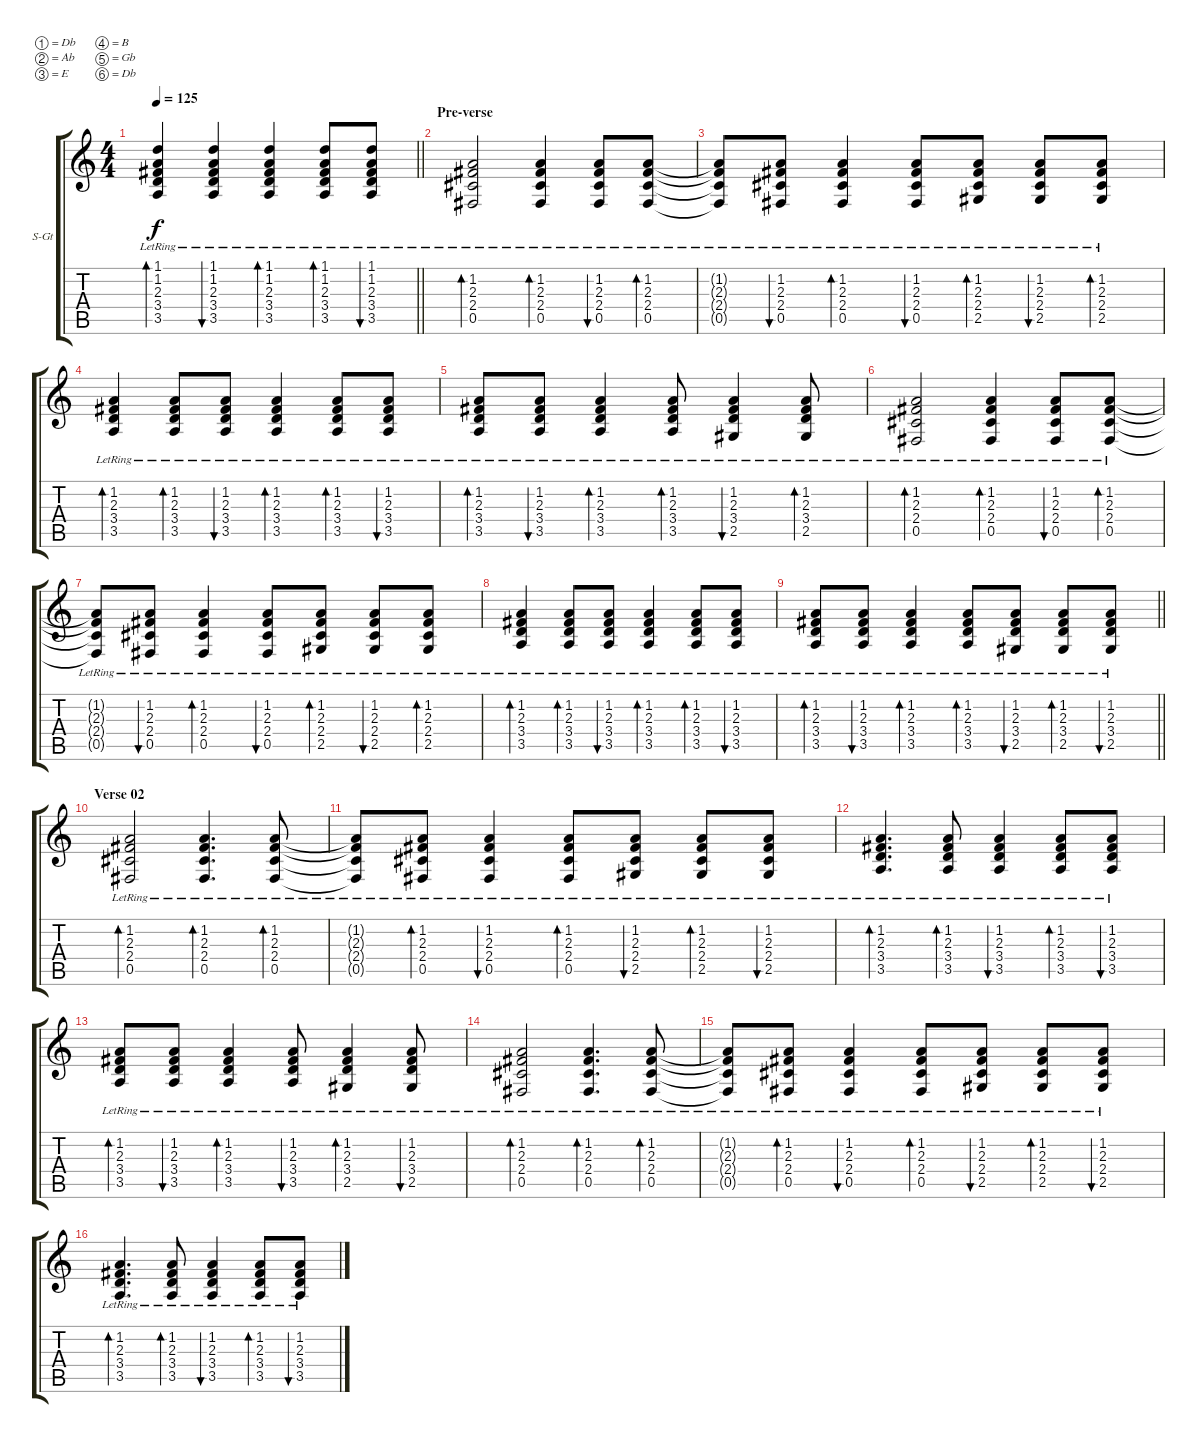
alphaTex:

\bracketExtendMode groupsimilarinstruments
\firstSystemTrackNameOrientation horizontal
\otherSystemsTrackNameOrientation horizontal
\track ("Acoustic 02" "S-Gt") {instrument acousticguitarsteel}
\staff {score tabs}
\tuning (Db4 Ab3 E3 B2 Gb2 Db2)
\ts (4 4)
\tempo 125
\clef g2
\scale
0.333333
\barLineRight lightlight
\ks c
(1.1{lr} 1.2{lr} 2.3{lr} 3.4{lr} 3.5{lr}).4{bd 30 dy f} (1.1{lr} 1.2{lr} 2.3{lr} 3.4{lr} 3.5{lr}).4{bu 30} (1.1{lr} 1.2{lr} 2.3{lr} 3.4{lr} 3.5{lr}).4{bd 30} (1.1{lr} 1.2{lr} 2.3{lr} 3.4{lr} 3.5{lr}).8{bd 30} (1.1{lr} 1.2{lr} 2.3{lr} 3.4{lr} 3.5{lr}).8{bu 30} |
\section ("" "Pre-verse")
\scale
0.333333 (1.2{lr} 2.3{lr} 2.4{lr} 0.5{lr}).2{bd 30} (1.2{lr} 2.3{lr} 2.4{lr} 0.5{lr}).4{bd 30} (1.2{lr} 2.3{lr} 2.4{lr} 0.5{lr}).8{bu 30} (1.2{lr} 2.3{lr} 2.4{lr} 0.5{lr}).8{bd 30} |
\scale
0.333333 (1.2{lr t} 2.3{lr t} 2.4{lr t} 0.5{lr t}).8 (1.2{lr} 2.3{lr} 2.4{lr} 0.5{lr}).8{bu 30} (1.2{lr} 2.3{lr} 2.4{lr} 0.5{lr}).4{bd 30} (1.2{lr} 2.3{lr} 2.4{lr} 0.5{lr}).8{bu 30} (1.2{lr} 2.3{lr} 2.4{lr} 2.5{lr}).8{bd 30} (1.2{lr} 2.3{lr} 2.4{lr} 2.5{lr}).8{bu 30} (1.2{lr} 2.3{lr} 2.4{lr} 2.5{lr}).8{bd 30} |
\scale
0.333333 (1.2{lr} 2.3{lr} 3.4{lr} 3.5{lr}).4{bd 30} (1.2{lr} 2.3{lr} 3.4{lr} 3.5{lr}).8{bd 30} (1.2{lr} 2.3{lr} 3.4{lr} 3.5{lr}).8{bu 30} (1.2{lr} 2.3{lr} 3.4{lr} 3.5{lr}).4{bd 30} (1.2{lr} 2.3{lr} 3.4{lr} 3.5{lr}).8{bd 30} (1.2{lr} 2.3{lr} 3.4{lr} 3.5{lr}).8{bu 30} |
\scale
0.333333 (1.2{lr} 2.3{lr} 3.4{lr} 3.5{lr}).8{bd 30} (1.2{lr} 2.3{lr} 3.4{lr} 3.5{lr}).8{bu 30} (1.2{lr} 2.3{lr} 3.4{lr} 3.5{lr}).4{bd 30} (1.2{lr} 2.3{lr} 3.4{lr} 3.5{lr}).8{bd 30} (1.2{lr} 2.3{lr} 3.4{lr} 2.5{lr}).4{bu 30} (1.2{lr} 2.3{lr} 3.4{lr} 2.5{lr}).8{bd 30} |
\scale
0.333333 (1.2{lr} 2.3{lr} 2.4{lr} 0.5{lr}).2{bd 30} (1.2{lr} 2.3{lr} 2.4{lr} 0.5{lr}).4{bd 30} (1.2{lr} 2.3{lr} 2.4{lr} 0.5{lr}).8{bu 30} (1.2{lr} 2.3{lr} 2.4{lr} 0.5{lr}).8{bd 30} |
\scale
0.333333 (1.2{lr t} 2.3{lr t} 2.4{lr t} 0.5{lr t}).8 (1.2{lr} 2.3{lr} 2.4{lr} 0.5{lr}).8{bu 30} (1.2{lr} 2.3{lr} 2.4{lr} 0.5{lr}).4{bd 30} (1.2{lr} 2.3{lr} 2.4{lr} 0.5{lr}).8{bu 30} (1.2{lr} 2.3{lr} 2.4{lr} 2.5{lr}).8{bd 30} (1.2{lr} 2.3{lr} 2.4{lr} 2.5{lr}).8{bu 30} (1.2{lr} 2.3{lr} 2.4{lr} 2.5{lr}).8{bd 30} |
\scale
0.333333 (1.2{lr} 2.3{lr} 3.4{lr} 3.5{lr}).4{bd 30} (1.2{lr} 2.3{lr} 3.4{lr} 3.5{lr}).8{bd 30} (1.2{lr} 2.3{lr} 3.4{lr} 3.5{lr}).8{bu 30} (1.2{lr} 2.3{lr} 3.4{lr} 3.5{lr}).4{bd 30} (1.2{lr} 2.3{lr} 3.4{lr} 3.5{lr}).8{bd 30} (1.2{lr} 2.3{lr} 3.4{lr} 3.5{lr}).8{bu 30} |
\scale
0.333333
\barLineRight lightlight
(1.2{lr} 2.3{lr} 3.4{lr} 3.5{lr}).8{bd 30} (1.2{lr} 2.3{lr} 3.4{lr} 3.5{lr}).8{bu 30} (1.2{lr} 2.3{lr} 3.4{lr} 3.5{lr}).4{bd 30} (1.2{lr} 2.3{lr} 3.4{lr} 3.5{lr}).8{bd 30} (1.2{lr} 2.3{lr} 3.4{lr} 2.5{lr}).8{bu 30} (1.2{lr} 2.3{lr} 3.4{lr} 2.5{lr}).8{bd 30} (1.2{lr} 2.3{lr} 3.4{lr} 2.5{lr}).8{bu 30} |
\section ("" "Verse 02")
\scale
0.333333 (1.2{lr} 2.3{lr} 2.4{lr} 0.5{lr}).2{bd 30} (1.2{lr} 2.3{lr} 2.4{lr} 0.5{lr}).4{d bd 30} (1.2{lr} 2.3{lr} 2.4{lr} 0.5{lr}).8{bd 30} |
\scale
0.333333 (1.2{lr t} 2.3{lr t} 2.4{lr t} 0.5{lr t}).8 (1.2{lr} 2.3{lr} 2.4{lr} 0.5{lr}).8{bd 30} (1.2{lr} 2.3{lr} 2.4{lr} 0.5{lr}).4{bu 30} (1.2{lr} 2.3{lr} 2.4{lr} 0.5{lr}).8{bd 30} (1.2{lr} 2.3{lr} 2.4{lr} 2.5{lr}).8{bu 30} (1.2{lr} 2.3{lr} 2.4{lr} 2.5{lr}).8{bd 30} (1.2{lr} 2.3{lr} 2.4{lr} 2.5{lr}).8{bu 30} |
\scale
0.333333 (1.2{lr} 2.3{lr} 3.4{lr} 3.5{lr}).4{d bd 30} (1.2{lr} 2.3{lr} 3.4{lr} 3.5{lr}).8{bd 30} (1.2{lr} 2.3{lr} 3.4{lr} 3.5{lr}).4{bu 30} (1.2{lr} 2.3{lr} 3.4{lr} 3.5{lr}).8{bd 30} (1.2{lr} 2.3{lr} 3.4{lr} 3.5{lr}).8{bu 30} |
\scale
0.333333 (1.2{lr} 2.3{lr} 3.4{lr} 3.5{lr}).8{bd 30} (1.2{lr} 2.3{lr} 3.4{lr} 3.5{lr}).8{bu 30} (1.2{lr} 2.3{lr} 3.4{lr} 3.5{lr}).4{bd 30} (1.2{lr} 2.3{lr} 3.4{lr} 3.5{lr}).8{bu 30} (1.2{lr} 2.3{lr} 3.4{lr} 2.5{lr}).4{bd 30} (1.2{lr} 2.3{lr} 3.4{lr} 2.5{lr}).8{bu 30} |
\scale
0.333333 (1.2{lr} 2.3{lr} 2.4{lr} 0.5{lr}).2{bd 30} (1.2{lr} 2.3{lr} 2.4{lr} 0.5{lr}).4{d bd 30} (1.2{lr} 2.3{lr} 2.4{lr} 0.5{lr}).8{bd 30} |
\scale
0.333333 (1.2{lr t} 2.3{lr t} 2.4{lr t} 0.5{lr t}).8 (1.2{lr} 2.3{lr} 2.4{lr} 0.5{lr}).8{bd 30} (1.2{lr} 2.3{lr} 2.4{lr} 0.5{lr}).4{bu 30} (1.2{lr} 2.3{lr} 2.4{lr} 0.5{lr}).8{bd 30} (1.2{lr} 2.3{lr} 2.4{lr} 2.5{lr}).8{bu 30} (1.2{lr} 2.3{lr} 2.4{lr} 2.5{lr}).8{bd 30} (1.2{lr} 2.3{lr} 2.4{lr} 2.5{lr}).8{bu 30} |
\scale
0.333333 (1.2{lr} 2.3{lr} 3.4{lr} 3.5{lr}).4{d bd 30} (1.2{lr} 2.3{lr} 3.4{lr} 3.5{lr}).8{bd 30} (1.2{lr} 2.3{lr} 3.4{lr} 3.5{lr}).4{bu 30} (1.2{lr} 2.3{lr} 3.4{lr} 3.5{lr}).8{bd 30} (1.2{lr} 2.3{lr} 3.4{lr} 3.5{lr}).8{bu 30}
